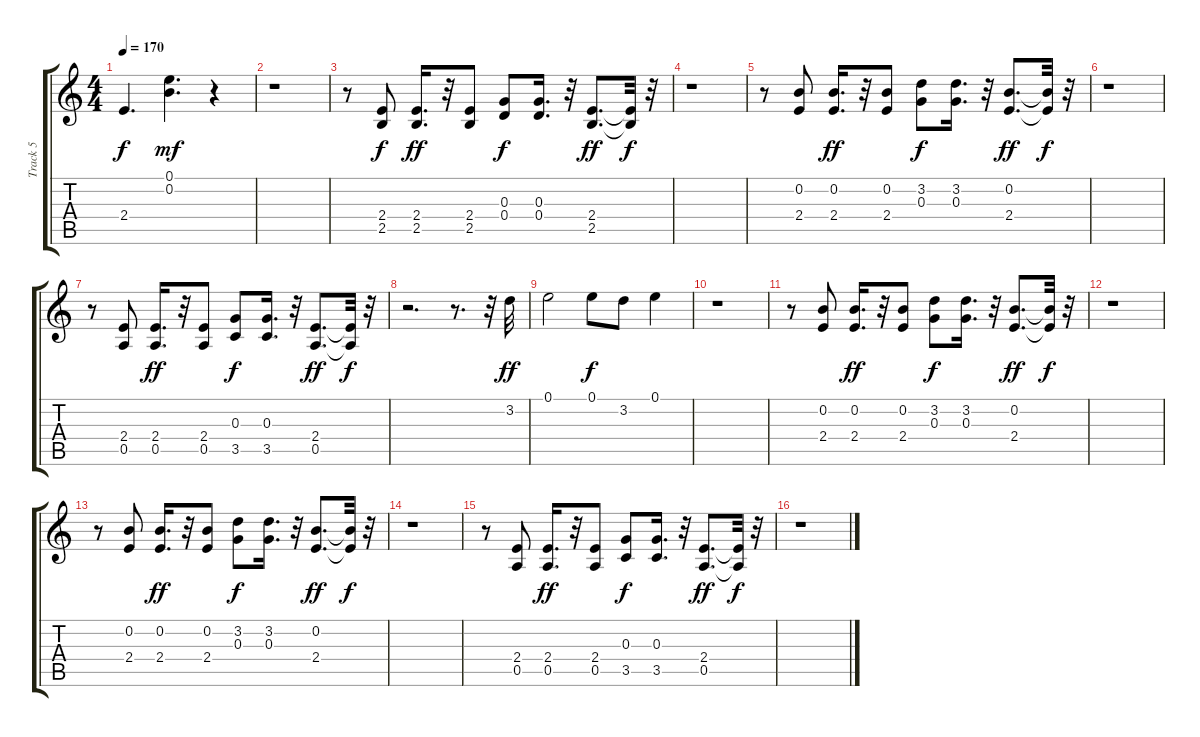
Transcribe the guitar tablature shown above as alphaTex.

\track ("Track 5" "Track 5") {instrument distortionguitar}
\staff {score tabs}
\tuning (E4 B3 G3 D3 A2 E2) {hide}
\ts (4 4)
\tempo 170
\clef g2
\ks c
2.4{t}.4{d dy f} (0.1 0.2).4{d dy mf} r.4 |
r.1 |
r.8 (2.4 2.5).8{dy f} (2.4 2.5).16{d dy ff} r.32 (2.4 2.5).8 (0.3 0.4).8{dy f} (0.3 0.4).16{d} r.32 (2.4 2.5).8{d dy ff} (2.4{t} 2.5{t}).32{dy f} r.32 |
r.1 |
r.8 (0.2 2.4).8 (0.2 2.4).16{d dy ff} r.32 (0.2 2.4).8 (3.2 0.3).8{dy f} (3.2 0.3).16{d} r.32 (0.2 2.4).8{d dy ff} (0.2{t} 2.4{t}).32{dy f} r.32 |
r.1 |
r.8 (2.4 0.5).8 (2.4 0.5).16{d dy ff} r.32 (2.4 0.5).8 (0.3 3.5).8{dy f} (0.3 3.5).16{d} r.32 (2.4 0.5).8{d dy ff} (2.4{t} 0.5{t}).32{dy f} r.32 |
r.2{d} r.8{d} r.32 3.2.32{dy ff} |
0.1.2 0.1.8{dy f} 3.2.8 0.1.4 |
r.1 |
r.8 (0.2 2.4).8 (0.2 2.4).16{d dy ff} r.32 (0.2 2.4).8 (3.2 0.3).8{dy f} (3.2 0.3).16{d} r.32 (0.2 2.4).8{d dy ff} (0.2{t} 2.4{t}).32{dy f} r.32 |
r.1 |
r.8 (0.2 2.4).8 (0.2 2.4).16{d dy ff} r.32 (0.2 2.4).8 (3.2 0.3).8{dy f} (3.2 0.3).16{d} r.32 (0.2 2.4).8{d dy ff} (0.2{t} 2.4{t}).32{dy f} r.32 |
r.1 |
r.8 (2.4 0.5).8 (2.4 0.5).16{d dy ff} r.32 (2.4 0.5).8 (0.3 3.5).8{dy f} (0.3 3.5).16{d} r.32 (2.4 0.5).8{d dy ff} (2.4{t} 0.5{t}).32{dy f} r.32 |
r.1
